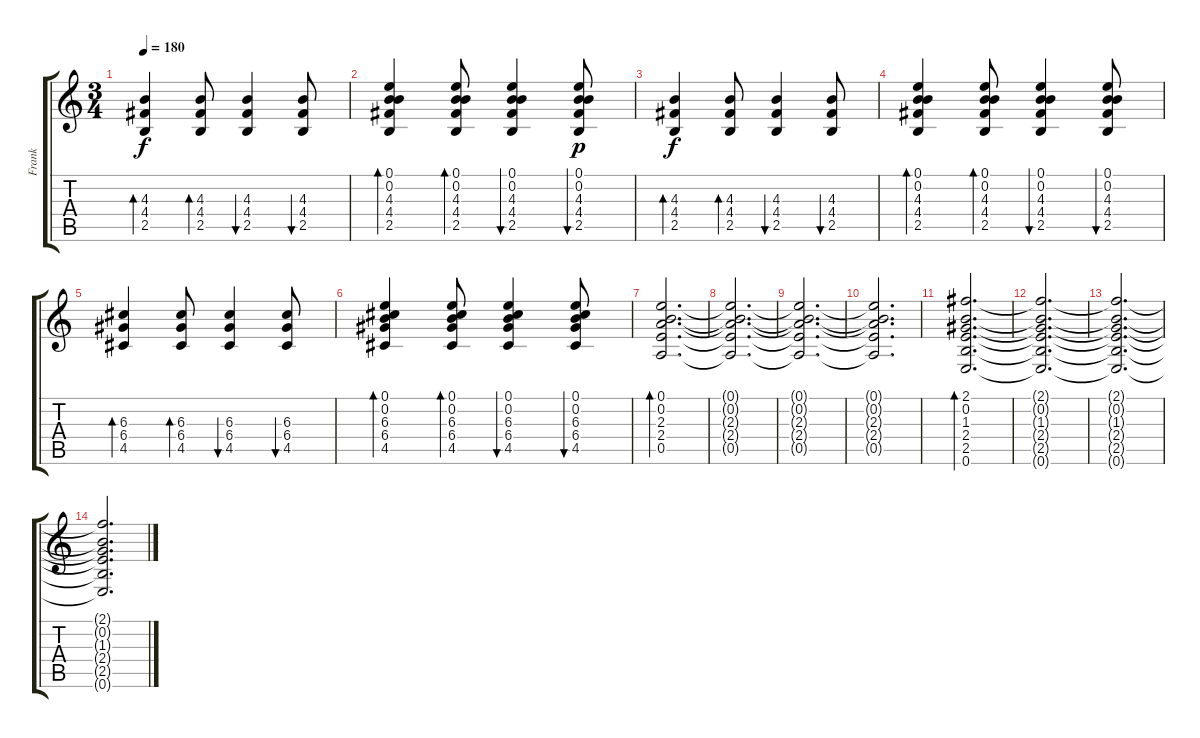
\track ("Frank" "Frank") {instrument acousticguitarsteel}
\staff {score tabs}
\tuning (E4 B3 G3 D3 A2 E2) {hide}
\ts (3 4)
\tempo 180
\clef g2
\ks c
(4.3 4.4 2.5).4{bd 120 dy f} (4.3 4.4 2.5).8{bd 30} (4.3 4.4 2.5).4{bu 30} (4.3 4.4 2.5).8{bu 120} |
(0.1 0.2 4.3 4.4 2.5).4{bd 120} (0.1 0.2 4.3 4.4 2.5).8{bd 30} (0.1 0.2 4.3 4.4 2.5).4{bu 30} (0.1 0.2 4.3 4.4 2.5).8{bu 120 dy p} |
(4.3 4.4 2.5).4{bd 120 dy f} (4.3 4.4 2.5).8{bd 30} (4.3 4.4 2.5).4{bu 30} (4.3 4.4 2.5).8{bu 120} |
(0.1 0.2 4.3 4.4 2.5).4{bd 120} (0.1 0.2 4.3 4.4 2.5).8{bd 30} (0.1 0.2 4.3 4.4 2.5).4{bu 30} (0.1 0.2 4.3 4.4 2.5).8{bu 120} |
(6.3 6.4 4.5).4{bd 120} (6.3 6.4 4.5).8{bd 30} (6.3 6.4 4.5).4{bu 30} (6.3 6.4 4.5).8{bu 120} |
(0.1 0.2 6.3 6.4 4.5).4{bd 120} (0.1 0.2 6.3 6.4 4.5).8{bd 30} (0.1 0.2 6.3 6.4 4.5).4{bu 30} (0.1 0.2 6.3 6.4 4.5).8{bu 120} |
(0.1 0.2 2.3 2.4 0.5).2{d bd 240} |
(0.1{t} 0.2{t} 2.3{t} 2.4{t} 0.5{t}).2{d} |
(0.1{t} 0.2{t} 2.3{t} 2.4{t} 0.5{t}).2{d} |
(0.1{t} 0.2{t} 2.3{t} 2.4{t} 0.5{t}).2{d} |
(2.1 0.2 1.3 2.4 2.5 0.6).2{d bd 480} |
(2.1{t} 0.2{t} 1.3{t} 2.4{t} 2.5{t} 0.6{t}).2{d} |
(2.1{t} 0.2{t} 1.3{t} 2.4{t} 2.5{t} 0.6{t}).2{d} |
(2.1{t} 0.2{t} 1.3{t} 2.4{t} 2.5{t} 0.6{t}).2{d}
